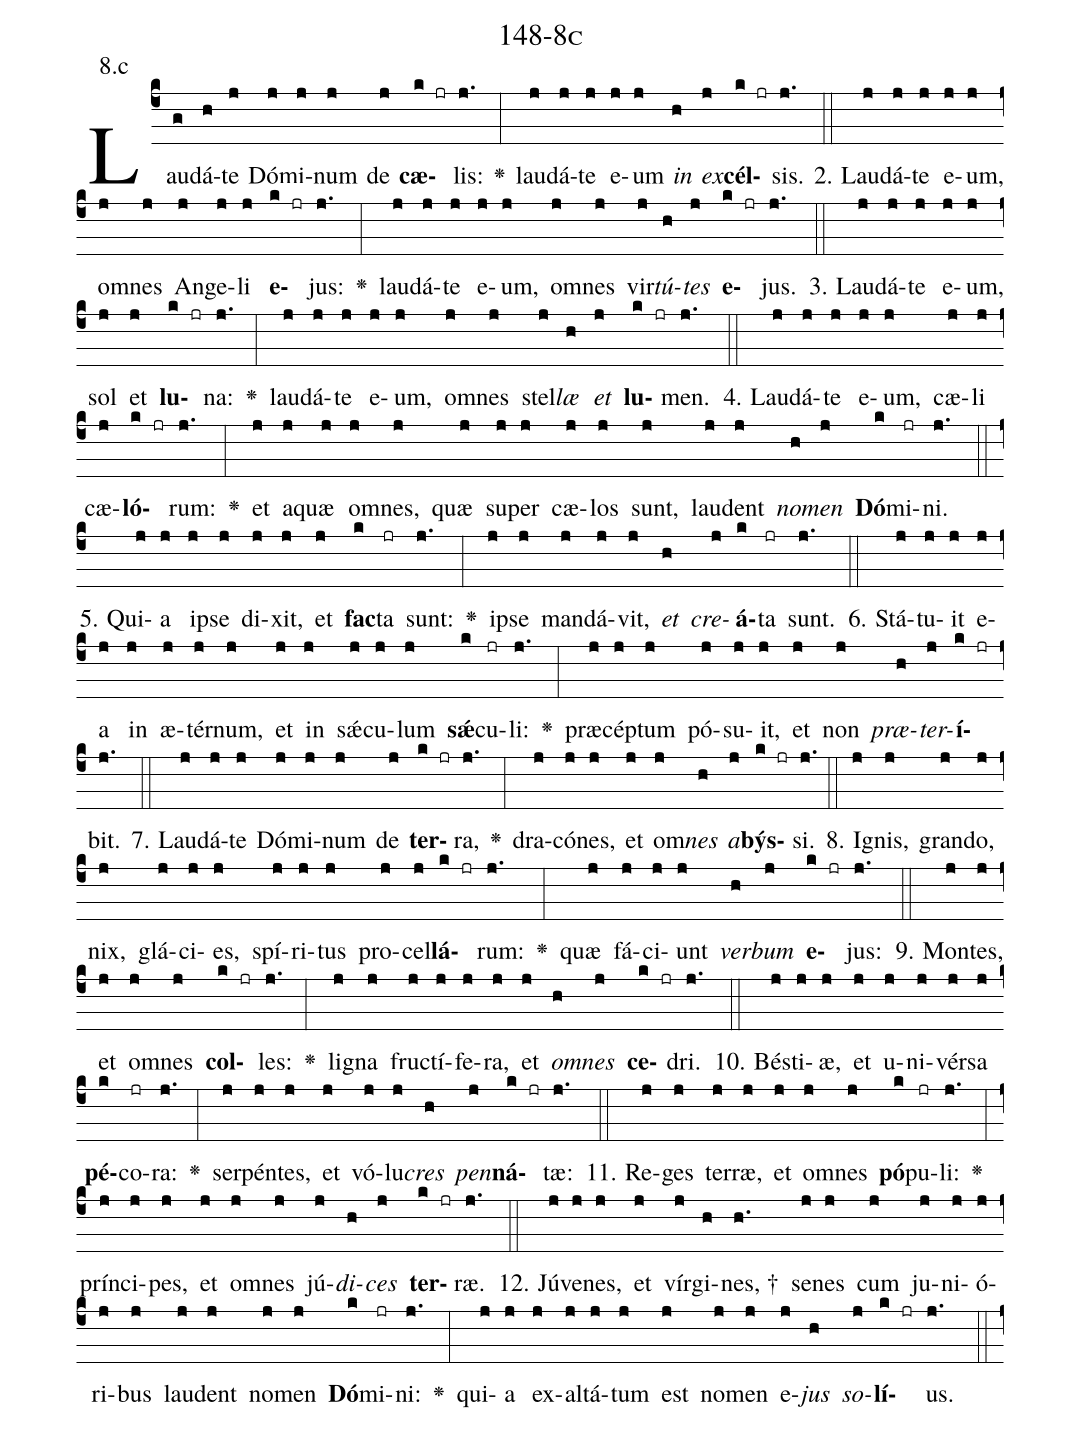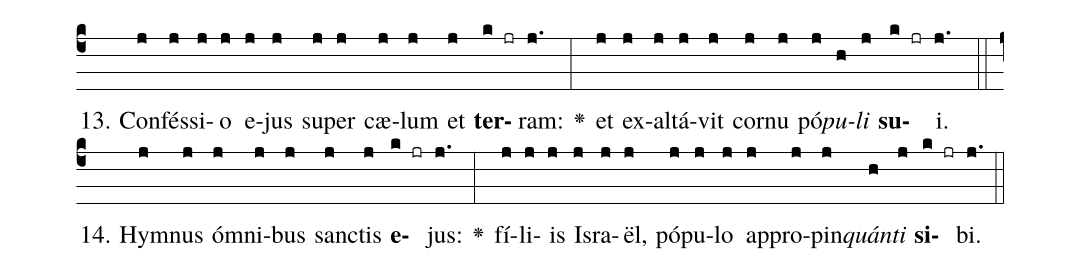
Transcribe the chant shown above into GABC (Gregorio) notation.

name: 148-8c;
annotation: 8.c;
%%
(c4)Lau(g)dá(h)te(j) Dó(j)mi(j)num(j) de(j) <b>cæ</b>(k jr)lis:(j.) <v>\greheightstar</v>(:) lau(j)dá(j)te(j) e(j)um(j) <i>in</i>(h) <i>ex</i>(j)<b>cél</b>(k jr)sis.(j.) (::)
2. Lau(j)dá(j)te(j) e(j)um,(j) om(j)nes(j) An(j)ge(j)li(j) <b>e</b>(k jr)jus:(j.) <v>\greheightstar</v>(:) lau(j)dá(j)te(j) e(j)um,(j) om(j)nes(j) vir(j)<i>tú</i>(h)<i>tes</i>(j) <b>e</b>(k jr)jus.(j.) (::)
3. Lau(j)dá(j)te(j) e(j)um,(j) sol(j) et(j) <b>lu</b>(k jr)na:(j.) <v>\greheightstar</v>(:) lau(j)dá(j)te(j) e(j)um,(j) om(j)nes(j) stel(j)<i>læ</i>(h) <i>et</i>(j) <b>lu</b>(k jr)men.(j.) (::)
4. Lau(j)dá(j)te(j) e(j)um,(j) cæ(j)li(j) cæ(j)<b>ló</b>(k jr)rum:(j.) <v>\greheightstar</v>(:) et(j) a(j)quæ(j) om(j)nes,(j) quæ(j) su(j)per(j) cæ(j)los(j) sunt,(j) lau(j)dent(j) <i>no</i>(h)<i>men</i>(j) <b>Dó</b>(k)mi(jr)ni.(j.) (::)
5. Qui(j)a(j) ip(j)se(j) di(j)xit,(j) et(j) <b>fac</b>(k)ta(jr) sunt:(j.) <v>\greheightstar</v>(:) ip(j)se(j) man(j)dá(j)vit,(j) <i>et</i>(h) <i>cre</i>(j)<b>á</b>(k)ta(jr) sunt.(j.) (::)
6. Stá(j)tu(j)it(j) e(j)a(j) in(j) æ(j)tér(j)num,(j) et(j) in(j) sǽ(j)cu(j)lum(j) <b>sǽ</b>(k)cu(jr)li:(j.) <v>\greheightstar</v>(:) præ(j)cép(j)tum(j) pó(j)su(j)it,(j) et(j) non(j) <i>præ</i>(h)<i>ter</i>(j)<b>í</b>(k jr)bit.(j.) (::)
7. Lau(j)dá(j)te(j) Dó(j)mi(j)num(j) de(j) <b>ter</b>(k jr)ra,(j.) <v>\greheightstar</v>(:) dra(j)có(j)nes,(j) et(j) om(j)<i>nes</i>(h) <i>a</i>(j)<b>býs</b>(k jr)si.(j.) (::)
8. I(j)gnis,(j) gran(j)do,(j) nix,(j) glá(j)ci(j)es,(j) spí(j)ri(j)tus(j) pro(j)cel(j)<b>lá</b>(k jr)rum:(j.) <v>\greheightstar</v>(:) quæ(j) fá(j)ci(j)unt(j) <i>ver</i>(h)<i>bum</i>(j) <b>e</b>(k jr)jus:(j.) (::)
9. Mon(j)tes,(j) et(j) om(j)nes(j) <b>col</b>(k jr)les:(j.) <v>\greheightstar</v>(:) li(j)gna(j) fruc(j)tí(j)fe(j)ra,(j) et(j) <i>om</i>(h)<i>nes</i>(j) <b>ce</b>(k jr)dri.(j.) (::)
10. Bés(j)ti(j)æ,(j) et(j) u(j)ni(j)vér(j)sa(j) <b>pé</b>(k)co(jr)ra:(j.) <v>\greheightstar</v>(:) ser(j)pén(j)tes,(j) et(j) vó(j)lu(j)<i>cres</i>(h) <i>pen</i>(j)<b>ná</b>(k jr)tæ:(j.) (::)
11. Re(j)ges(j) ter(j)ræ,(j) et(j) om(j)nes(j) <b>pó</b>(k)pu(jr)li:(j.) <v>\greheightstar</v>(:) prín(j)ci(j)pes,(j) et(j) om(j)nes(j) jú(j)<i>di</i>(h)<i>ces</i>(j) <b>ter</b>(k jr)ræ.(j.) (::)
12. Jú(j)ve(j)nes,(j) et(j) vír(j)gi(h)nes, †(h.) se(j)nes(j) cum(j) ju(j)ni(j)ó(j)ri(j)bus(j) lau(j)dent(j) no(j)men(j) <b>Dó</b>(k)mi(jr)ni:(j.) <v>\greheightstar</v>(:) qui(j)a(j) ex(j)al(j)tá(j)tum(j) est(j) no(j)men(j) e(j)<i>jus</i>(h) <i>so</i>(j)<b>lí</b>(k jr)us.(j.) (::)
13. Con(j)fés(j)si(j)o(j) e(j)jus(j) su(j)per(j) cæ(j)lum(j) et(j) <b>ter</b>(k jr)ram:(j.) <v>\greheightstar</v>(:) et(j) ex(j)al(j)tá(j)vit(j) cor(j)nu(j) pó(j)<i>pu</i>(h)<i>li</i>(j) <b>su</b>(k jr)i.(j.) (::)
14. Hym(j)nus(j) óm(j)ni(j)bus(j) sanc(j)tis(j) <b>e</b>(k jr)jus:(j.) <v>\greheightstar</v>(:) fí(j)li(j)is(j) Is(j)ra(j)ël,(j) pó(j)pu(j)lo(j) ap(j)pro(j)pin(j)<i>quán</i>(h)<i>ti</i>(j) <b>si</b>(k jr)bi.(j.) (::)
